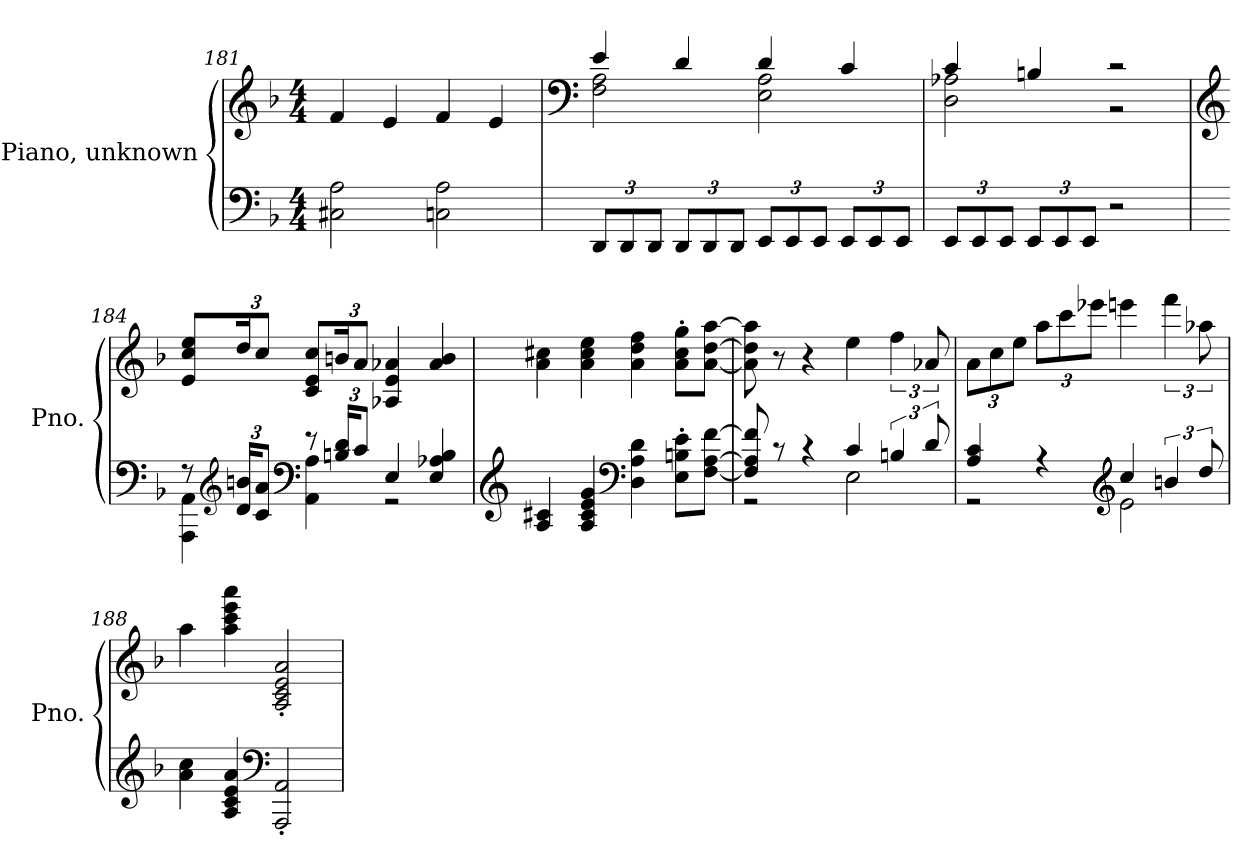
**kern	**kern
*part1	*part1
*staff2	*staff1
*I"Piano, unknown	*
*I'Pno.	*
*clefF4	*clefG2
*k[b-]	*k[b-]
*M4/4	*M4/4
=181	=181
2C#X\ 2A\	4f/
.	4e/
2Cn\ 2A\	4f/
.	4e/
!!LO:LB:g=z
=182	=182
*	*clefF4
*Xbrackettup	*
*	*^
12DD/L	4e/	2F\ 2A\
12DD/	.	.
12DD/J	.	.
12DD/L	4d/	.
12DD/	.	.
12DD/J	.	.
12EE/L	4d/	2E\ 2A\
12EE/	.	.
12EE/J	.	.
12EE/L	4c/	.
12EE/	.	.
12EE/J	.	.
=183	=183	=183
12EE/L	4c/	2D\ 2A-X\
12EE/	.	.
12EE/J	.	.
12EE/L	4Bn/	.
12EE/	.	.
12EE/J	.	.
2r	2r	2r
*	*v	*v
=184	=184
*	*clefG2
*^	*
8r	4AAA\ 4AA\	8e/ 8cc/ 8ee/L
*clefG2	*	*
*	*	*Xbrackettup
24d/ 24bn/KL	.	24dd/K
12c/ 12a/J	.	12cc/J
*clefF4	*	*
8r	4AA\ 4A\	8c/ 8e/ 8cc/L
24Bn/ 24d/KL	.	24bn/K
12c/J	.	12a/J
4E/	2r	4A-X/ 4e/ 4a-X/
4E/ 4A-X/ 4B/	.	4a-/ 4b/
*v	*v	*
!!LO:LB:g=z
=185	=185
*clefG2	*
4A/ 4c#X/	4a\ 4cc#X\
4A/ 4c#/ 4e/ 4g/	4a\ 4cc#\ 4ee\
*clefF4	*
4D\ 4A\ 4d\	4a\ 4dd\ 4ff\
8E\' 8Bn\' 8e\'L	8a\' 8cc#\' 8gg\'L
[8F\ [8A\ [8f\J	[8a\ [8dd\ [8aa\J
=186	=186
*^	*
8F/] 8A/] 8f/]	2r	8a\] 8dd\] 8aa\]
8r	.	8r
4r	.	4r
4c/	2E\	4ee\
*brackettup	*	*brackettup
6Bn/	.	6ff\
12d/	.	12a-X/
=187	=187	=187
*	*	*Xbrackettup
4A/ 4c/	2r	12a\L
.	.	12cc\
.	.	12ee\J
4r	.	12aa\L
.	.	12ccc\
.	.	12eee-X\J
*clefG2	*	*
4cc/	2e\	4eeen\
*	*	*brackettup
6bn/	.	6fff\
12dd/	.	12aa-X\
*v	*v	*
=188	=188
4a\ 4cc\	4aa\
4A/ 4c/ 4e/ 4a/	4aa\ 4ccc\ 4eee\ 4aaa\
*clefF4	*
2AAA/' 2AA/'	2A/' 2c/' 2e/' 2a/'
=	=
*-	*-
